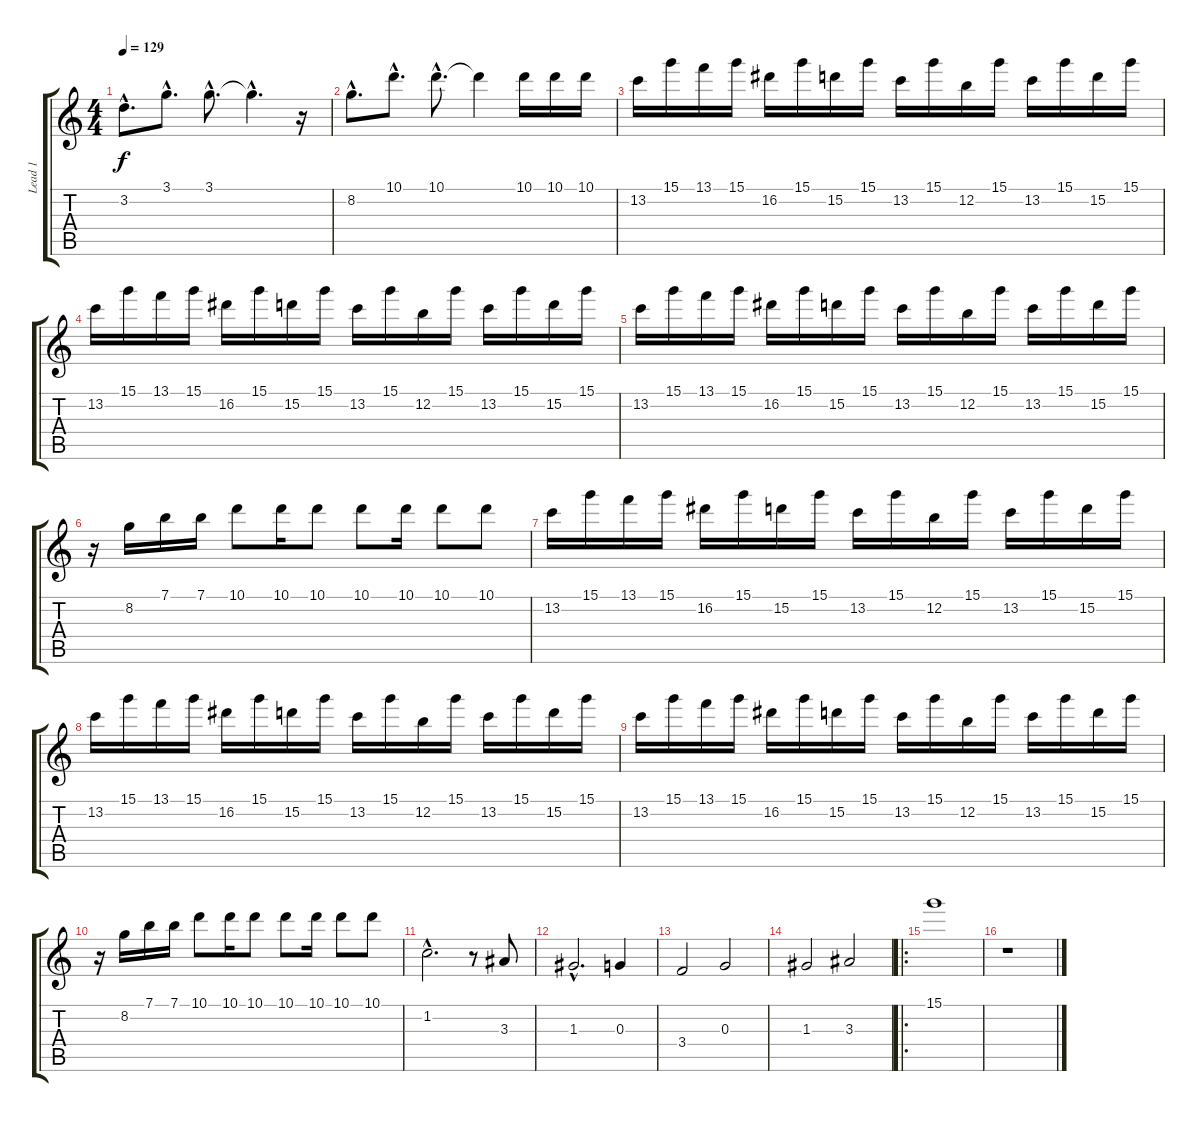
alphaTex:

\track ("Lead 1" "Lead 1") {instrument overdrivenguitar}
\staff {score tabs}
\tuning (E4 B3 G3 D3 A2 E2) {hide}
\ts (4 4)
\tempo 129
\clef g2
\ks c
3.2{hac}.8{d dy f} 3.1{hac}.8{d} 3.1{hac}.8{d} 3.1{hac t}.4{d} r.16 |
8.2{hac}.8{d} 10.1{hac}.8{d} 10.1{hac}.8{d} 10.1{t}.4 10.1.16 10.1.16 10.1.16 |
13.2.16 15.1.16 13.1.16 15.1.16 16.2.16 15.1.16 15.2.16 15.1.16 13.2.16 15.1.16 12.2.16 15.1.16 13.2.16 15.1.16 15.2.16 15.1.16 |
13.2.16 15.1.16 13.1.16 15.1.16 16.2.16 15.1.16 15.2.16 15.1.16 13.2.16 15.1.16 12.2.16 15.1.16 13.2.16 15.1.16 15.2.16 15.1.16 |
13.2.16 15.1.16 13.1.16 15.1.16 16.2.16 15.1.16 15.2.16 15.1.16 13.2.16 15.1.16 12.2.16 15.1.16 13.2.16 15.1.16 15.2.16 15.1.16 |
r.16 8.2.16 7.1.16 7.1.16 10.1.8 10.1.16 10.1.8 10.1.8 10.1.16 10.1.8 10.1.8 |
13.2.16 15.1.16 13.1.16 15.1.16 16.2.16 15.1.16 15.2.16 15.1.16 13.2.16 15.1.16 12.2.16 15.1.16 13.2.16 15.1.16 15.2.16 15.1.16 |
13.2.16 15.1.16 13.1.16 15.1.16 16.2.16 15.1.16 15.2.16 15.1.16 13.2.16 15.1.16 12.2.16 15.1.16 13.2.16 15.1.16 15.2.16 15.1.16 |
13.2.16 15.1.16 13.1.16 15.1.16 16.2.16 15.1.16 15.2.16 15.1.16 13.2.16 15.1.16 12.2.16 15.1.16 13.2.16 15.1.16 15.2.16 15.1.16 |
r.16 8.2.16 7.1.16 7.1.16 10.1.8 10.1.16 10.1.8 10.1.8 10.1.16 10.1.8 10.1.8 |
1.2{hac}.2{d} r.8 3.3.8 |
1.3{hac}.2{d} 0.3.4 |
3.4.2 0.3.2 |
1.3.2 3.3.2 |
\ro
15.1.1 |
r.1
